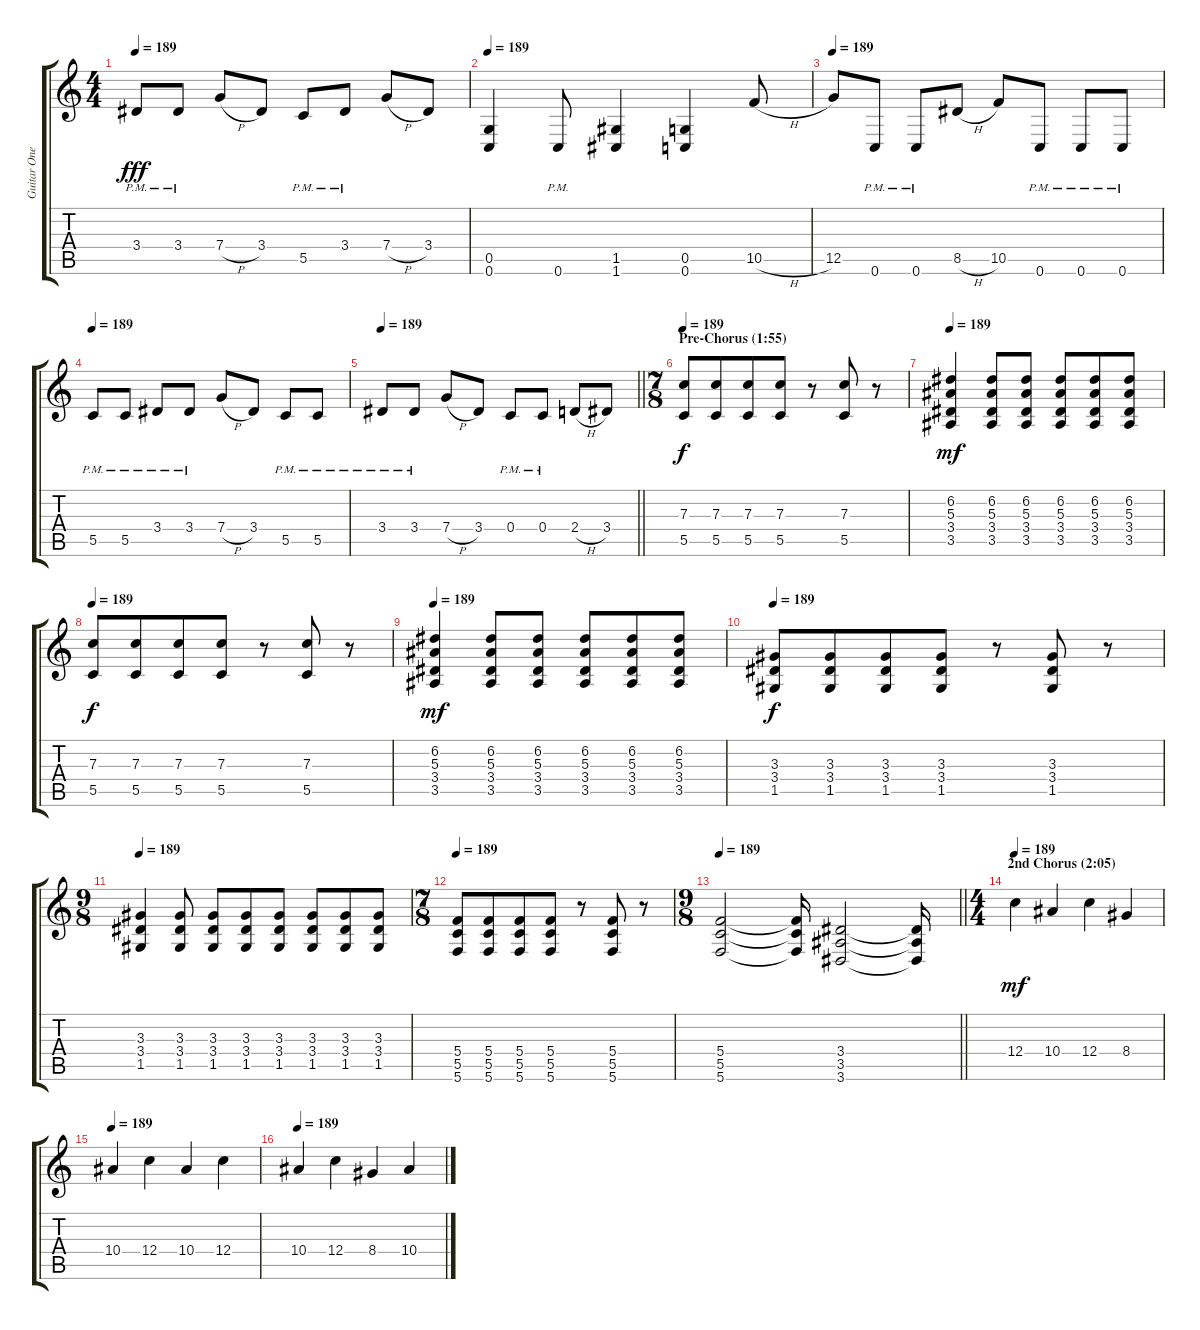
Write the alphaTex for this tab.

\track ("Guitar One" "Guitar One") {instrument distortionguitar}
\staff {score tabs}
\tuning (D4 A3 F3 C3 G2 C2) {hide}
\ts (4 4)
\tempo 189
\clef g2
\ks c
3.4{pm}.8{dy fff} 3.4{pm}.8 7.4{h}.8 3.4.8 5.5{pm}.8 3.4{pm}.8 7.4{h}.8 3.4.8 |
\tempo 189
(0.5 0.6).4 0.6{pm}.8 (1.5 1.6).4 (0.5 0.6).4 10.5{h}.8 |
\tempo 189
12.5.8 0.6{pm}.8 0.6{pm}.8 8.5{h}.8 10.5.8 0.6{pm}.8 0.6{pm}.8 0.6{pm}.8 |
\tempo 189
5.5{pm}.8 5.5{pm}.8 3.4{pm}.8 3.4{pm}.8 7.4{h}.8 3.4.8 5.5{pm}.8 5.5{pm}.8 |
\tempo 189
\barLineRight lightlight
3.4{pm}.8 3.4{pm}.8 7.4{h}.8 3.4.8 0.4{pm}.8 0.4{pm}.8 2.4{h}.8 3.4.8 |
\ts (7 8)
\section ("" "Pre-Chorus (1:55)")
\tempo 189
(7.3 5.5).8{dy f} (7.3 5.5).8 (7.3 5.5).8 (7.3 5.5).8 r.8 (7.3 5.5).8 r.8 |
\tempo 189
(6.2 5.3 3.4 3.5).4{dy mf} (6.2 5.3 3.4 3.5).8 (6.2 5.3 3.4 3.5).8 (6.2 5.3 3.4 3.5).8 (6.2 5.3 3.4 3.5).8 (6.2 5.3 3.4 3.5).8 |
\tempo 189
(7.3 5.5).8{dy f} (7.3 5.5).8 (7.3 5.5).8 (7.3 5.5).8 r.8 (7.3 5.5).8 r.8 |
\tempo 189
(6.2 5.3 3.4 3.5).4{dy mf} (6.2 5.3 3.4 3.5).8 (6.2 5.3 3.4 3.5).8 (6.2 5.3 3.4 3.5).8 (6.2 5.3 3.4 3.5).8 (6.2 5.3 3.4 3.5).8 |
\tempo 189
(3.3 3.4 1.5).8{dy f} (3.3 3.4 1.5).8 (3.3 3.4 1.5).8 (3.3 3.4 1.5).8 r.8 (3.3 3.4 1.5).8 r.8 |
\ts (9 8)
\tempo 189
(3.3 3.4 1.5).4 (3.3 3.4 1.5).8 (3.3 3.4 1.5).8 (3.3 3.4 1.5).8 (3.3 3.4 1.5).8 (3.3 3.4 1.5).8 (3.3 3.4 1.5).8 (3.3 3.4 1.5).8 |
\ts (7 8)
\tempo 189
(5.4 5.5 5.6).8 (5.4 5.5 5.6).8 (5.4 5.5 5.6).8 (5.4 5.5 5.6).8 r.8 (5.4 5.5 5.6).8 r.8 |
\ts (9 8)
\tempo 189
\barLineRight lightlight
(5.4 5.5 5.6).2 (5.4{t} 5.5{t} 5.6{t}).16 (3.4 3.5 3.6).2 (3.4{t} 3.5{t} 3.6{t}).16 |
\ts (4 4)
\section ("" "2nd Chorus (2:05)")
\tempo 189
12.4.4{dy mf balance 8} 10.4.4 12.4.4 8.4.4 |
\tempo 189
10.4.4{balance 8} 12.4.4 10.4.4 12.4.4 |
\tempo 189
10.4.4{balance 8} 12.4.4 8.4.4 10.4.4
